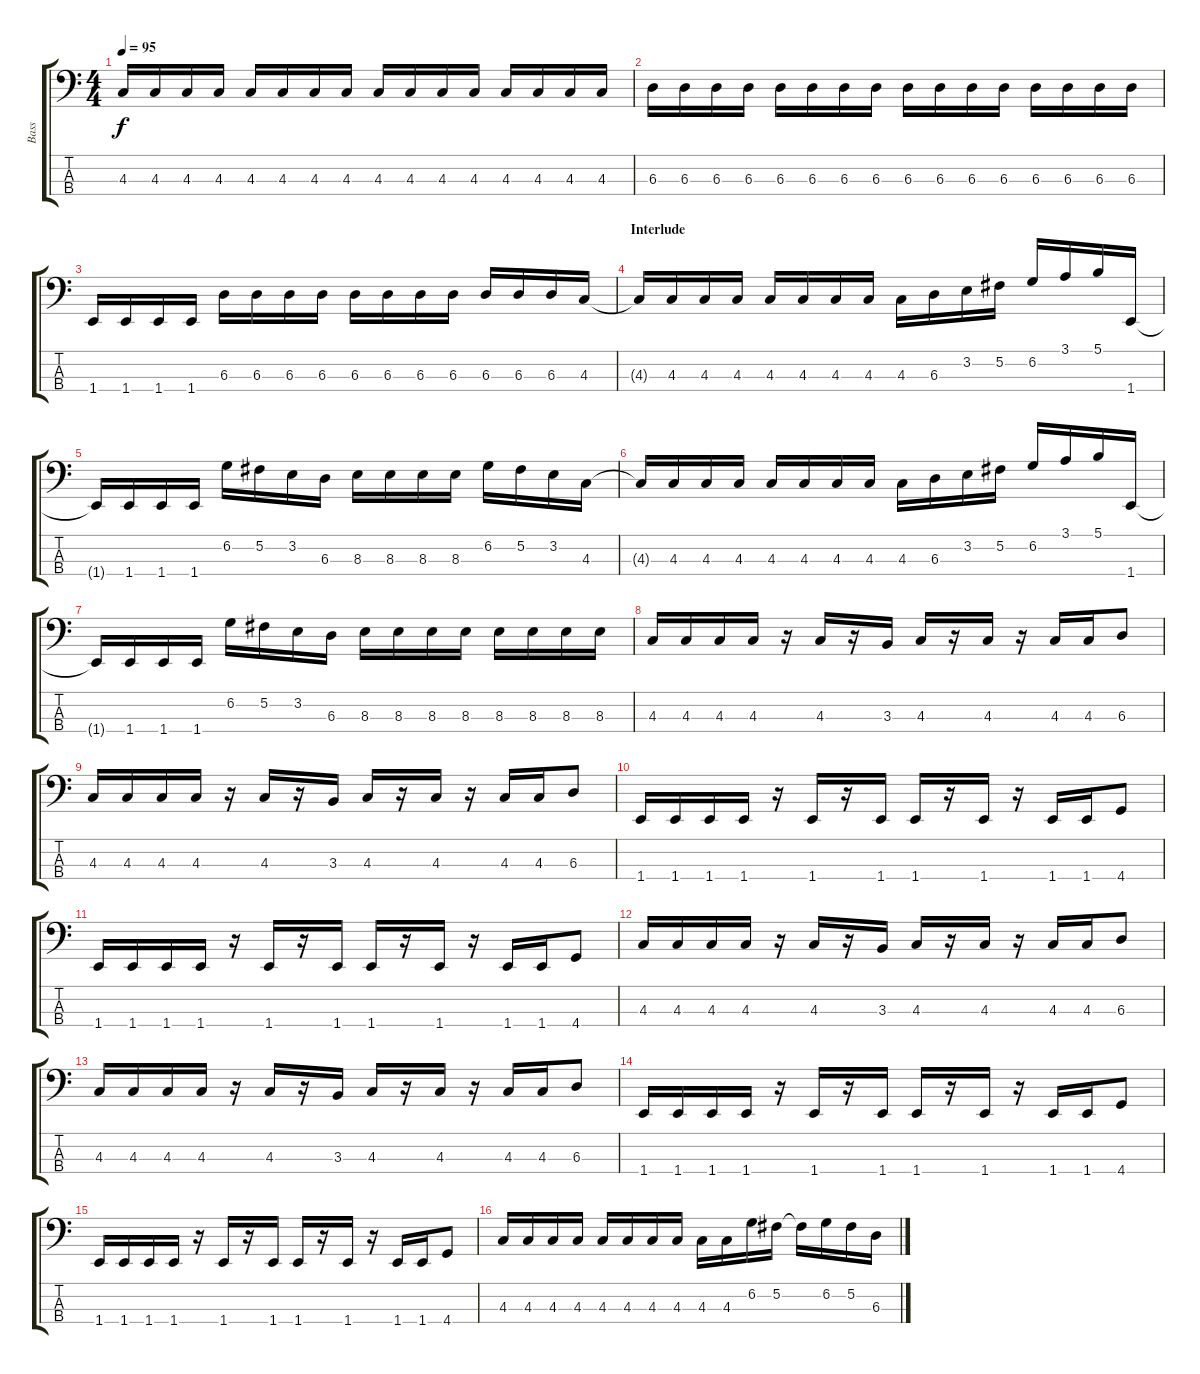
\track ("Bass" "Bass") {instrument electricbassfinger}
\staff {score tabs}
\tuning (Gb2 Db2 Ab1 Eb1) {hide}
\ts (4 4)
\tempo 95
\clef f4
\ks c
4.3.16{dy f} 4.3.16 4.3.16 4.3.16 4.3.16 4.3.16 4.3.16 4.3.16 4.3.16 4.3.16 4.3.16 4.3.16 4.3.16 4.3.16 4.3.16 4.3.16 |
6.3.16 6.3.16 6.3.16 6.3.16 6.3.16 6.3.16 6.3.16 6.3.16 6.3.16 6.3.16 6.3.16 6.3.16 6.3.16 6.3.16 6.3.16 6.3.16 |
1.4.16 1.4.16 1.4.16 1.4.16 6.3.16 6.3.16 6.3.16 6.3.16 6.3.16 6.3.16 6.3.16 6.3.16 6.3.16 6.3.16 6.3.16 4.3.16 |
\section ("" "Interlude")
4.3{t}.16 4.3.16 4.3.16 4.3.16 4.3.16 4.3.16 4.3.16 4.3.16 4.3.16 6.3.16 3.2.16 5.2.16 6.2.16 3.1.16 5.1.16 1.4.16 |
1.4{t}.16 1.4.16 1.4.16 1.4.16 6.2.16 5.2.16 3.2.16 6.3.16 8.3.16 8.3.16 8.3.16 8.3.16 6.2.16 5.2.16 3.2.16 4.3.16 |
4.3{t}.16 4.3.16 4.3.16 4.3.16 4.3.16 4.3.16 4.3.16 4.3.16 4.3.16 6.3.16 3.2.16 5.2.16 6.2.16 3.1.16 5.1.16 1.4.16 |
1.4{t}.16 1.4.16 1.4.16 1.4.16 6.2.16 5.2.16 3.2.16 6.3.16 8.3.16 8.3.16 8.3.16 8.3.16 8.3.16 8.3.16 8.3.16 8.3.16 |
4.3.16 4.3.16 4.3.16 4.3.16 r.16 4.3.16 r.16 3.3.16 4.3.16 r.16 4.3.16 r.16 4.3.16 4.3.16 6.3.8 |
4.3.16 4.3.16 4.3.16 4.3.16 r.16 4.3.16 r.16 3.3.16 4.3.16 r.16 4.3.16 r.16 4.3.16 4.3.16 6.3.8 |
1.4.16 1.4.16 1.4.16 1.4.16 r.16 1.4.16 r.16 1.4.16 1.4.16 r.16 1.4.16 r.16 1.4.16 1.4.16 4.4.8 |
1.4.16 1.4.16 1.4.16 1.4.16 r.16 1.4.16 r.16 1.4.16 1.4.16 r.16 1.4.16 r.16 1.4.16 1.4.16 4.4.8 |
4.3.16 4.3.16 4.3.16 4.3.16 r.16 4.3.16 r.16 3.3.16 4.3.16 r.16 4.3.16 r.16 4.3.16 4.3.16 6.3.8 |
4.3.16 4.3.16 4.3.16 4.3.16 r.16 4.3.16 r.16 3.3.16 4.3.16 r.16 4.3.16 r.16 4.3.16 4.3.16 6.3.8 |
1.4.16 1.4.16 1.4.16 1.4.16 r.16 1.4.16 r.16 1.4.16 1.4.16 r.16 1.4.16 r.16 1.4.16 1.4.16 4.4.8 |
1.4.16 1.4.16 1.4.16 1.4.16 r.16 1.4.16 r.16 1.4.16 1.4.16 r.16 1.4.16 r.16 1.4.16 1.4.16 4.4.8 |
\section ("" "")
4.3.16 4.3.16 4.3.16 4.3.16 4.3.16 4.3.16 4.3.16 4.3.16 4.3.16 4.3.16 6.2.16 5.2.16 5.2{t}.16 6.2.16 5.2.16 6.3.16
